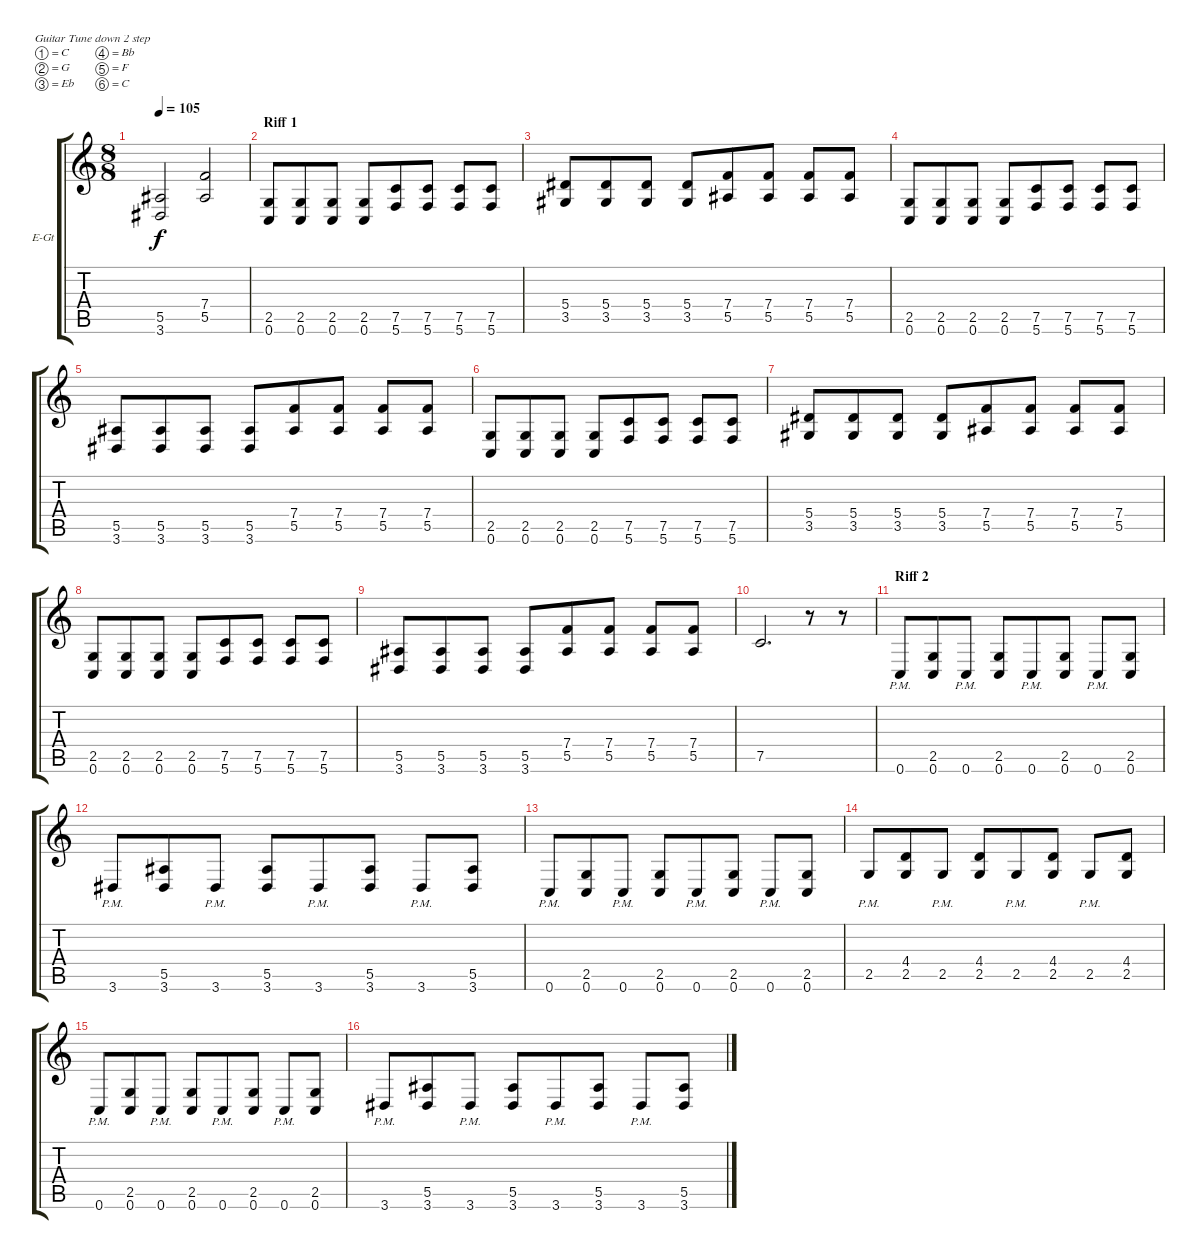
\bracketExtendMode groupsimilarinstruments
\firstSystemTrackNameOrientation horizontal
\otherSystemsTrackNameOrientation horizontal
\track ("Guitar 2" "E-Gt") {solo instrument distortionguitar}
\staff {score tabs}
\tuning (C4 G3 Eb3 Bb2 F2 C2)
\ts (8 8)
\tempo 105
\clef g2
\ks c
(5.5{t} 3.6{t}).2{dy f} (7.4 5.5).2 |
\section ("" "Riff 1")
(2.5 0.6).8 (2.5 0.6).8 (2.5 0.6).8 (2.5 0.6).8 (7.5 5.6).8 (7.5 5.6).8 (7.5 5.6).8 (7.5 5.6).8 |
(5.4 3.5).8 (5.4 3.5).8 (5.4 3.5).8 (5.4 3.5).8 (7.4 5.5).8 (7.4 5.5).8 (7.4 5.5).8 (7.4 5.5).8 |
(2.5 0.6).8 (2.5 0.6).8 (2.5 0.6).8 (2.5 0.6).8 (7.5 5.6).8 (7.5 5.6).8 (7.5 5.6).8 (7.5 5.6).8 |
(5.5 3.6).8 (5.5 3.6).8 (5.5 3.6).8 (5.5 3.6).8 (7.4 5.5).8 (7.4 5.5).8 (7.4 5.5).8 (7.4 5.5).8 |
(2.5 0.6).8 (2.5 0.6).8 (2.5 0.6).8 (2.5 0.6).8 (7.5 5.6).8 (7.5 5.6).8 (7.5 5.6).8 (7.5 5.6).8 |
(5.4 3.5).8 (5.4 3.5).8 (5.4 3.5).8 (5.4 3.5).8 (7.4 5.5).8 (7.4 5.5).8 (7.4 5.5).8 (7.4 5.5).8 |
(2.5 0.6).8 (2.5 0.6).8 (2.5 0.6).8 (2.5 0.6).8 (7.5 5.6).8 (7.5 5.6).8 (7.5 5.6).8 (7.5 5.6).8 |
(5.5 3.6).8 (5.5 3.6).8 (5.5 3.6).8 (5.5 3.6).8 (7.4 5.5).8 (7.4 5.5).8 (7.4 5.5).8 (7.4 5.5).8 |
\section ("" "")
7.5.2{d} r.8 r.8 |
\section ("" "Riff 2")
0.6{pm}.8 (2.5 0.6).8 0.6{pm}.8 (2.5 0.6).8 0.6{pm}.8 (2.5 0.6).8 0.6{pm}.8 (2.5 0.6).8 |
3.6{pm}.8 (5.5 3.6).8 3.6{pm}.8 (5.5 3.6).8 3.6{pm}.8 (5.5 3.6).8 3.6{pm}.8 (5.5 3.6).8 |
0.6{pm}.8 (2.5 0.6).8 0.6{pm}.8 (2.5 0.6).8 0.6{pm}.8 (2.5 0.6).8 0.6{pm}.8 (2.5 0.6).8 |
2.5{pm}.8 (4.4 2.5).8 2.5{pm}.8 (4.4 2.5).8 2.5{pm}.8 (4.4 2.5).8 2.5{pm}.8 (4.4 2.5).8 |
0.6{pm}.8 (2.5 0.6).8 0.6{pm}.8 (2.5 0.6).8 0.6{pm}.8 (2.5 0.6).8 0.6{pm}.8 (2.5 0.6).8 |
3.6{pm}.8 (5.5 3.6).8 3.6{pm}.8 (5.5 3.6).8 3.6{pm}.8 (5.5 3.6).8 3.6{pm}.8 (5.5 3.6).8
